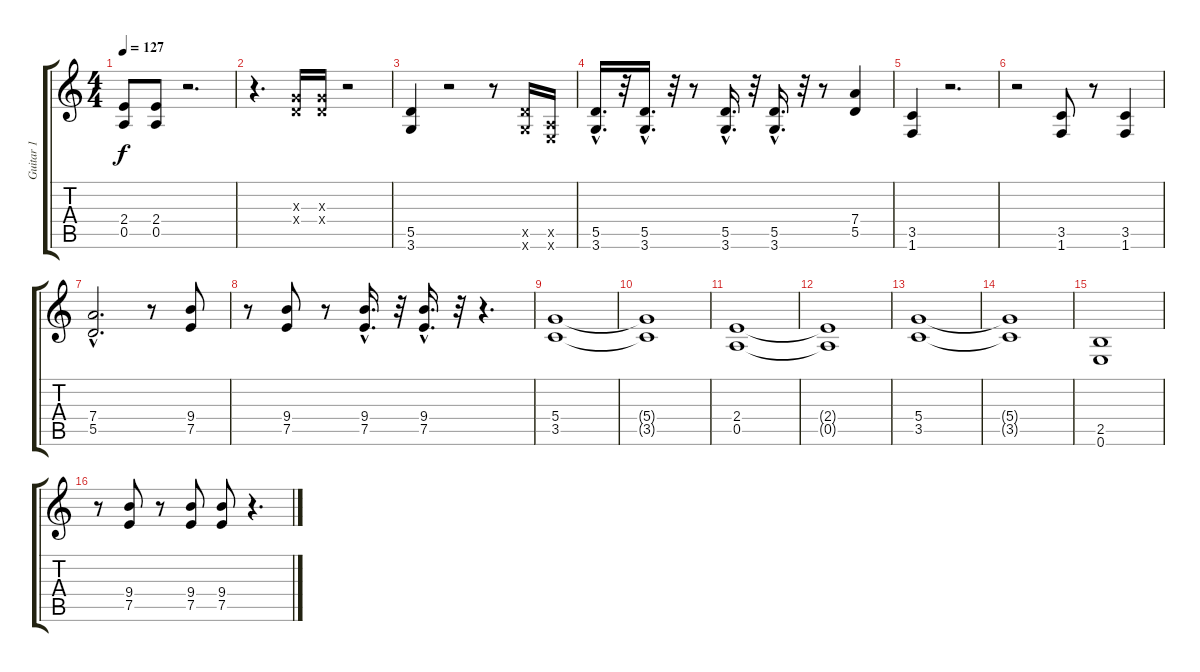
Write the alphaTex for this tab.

\track ("Guitar 1" "Guitar 1") {instrument overdrivenguitar}
\staff {score tabs}
\tuning (E4 B3 G3 D3 A2 E2) {hide}
\ts (4 4)
\tempo 127
\clef g2
\ks c
(2.4 0.5).8{dy f} (2.4 0.5).8 r.2{d} |
r.4{d} (0.3{x} 0.4{x}).16 (0.3{x} 0.4{x}).16 r.2 |
(5.5 3.6).4 r.2 r.8 (5.5{x} 3.6{x}).16 (0.5{x} 0.6{x}).16 |
(5.5{hac} 3.6{hac}).16{d} r.32 (5.5{hac} 3.6{hac}).16{d} r.32 r.8 (5.5{hac} 3.6{hac}).16{d} r.32 (5.5{hac} 3.6{hac}).16{d} r.32 r.8 (7.4 5.5).4 |
(3.5 1.6).4 r.2{d} |
r.2 (3.5 1.6).8 r.8 (3.5 1.6).4 |
(7.4{hac} 5.5{hac}).2{d} r.8 (9.4 7.5).8 |
r.8 (9.4 7.5).8 r.8 (9.4{hac} 7.5{hac}).16{d} r.32 (9.4{hac} 7.5{hac}).16{d} r.32 r.4{d} |
(5.4 3.5).1 |
(5.4{t} 3.5{t}).1 |
(2.4 0.5).1 |
(2.4{t} 0.5{t}).1 |
(5.4 3.5).1 |
(5.4{t} 3.5{t}).1 |
(2.5 0.6).1 |
r.8 (9.4 7.5).8 r.8 (9.4 7.5).8 (9.4 7.5).8 r.4{d}
